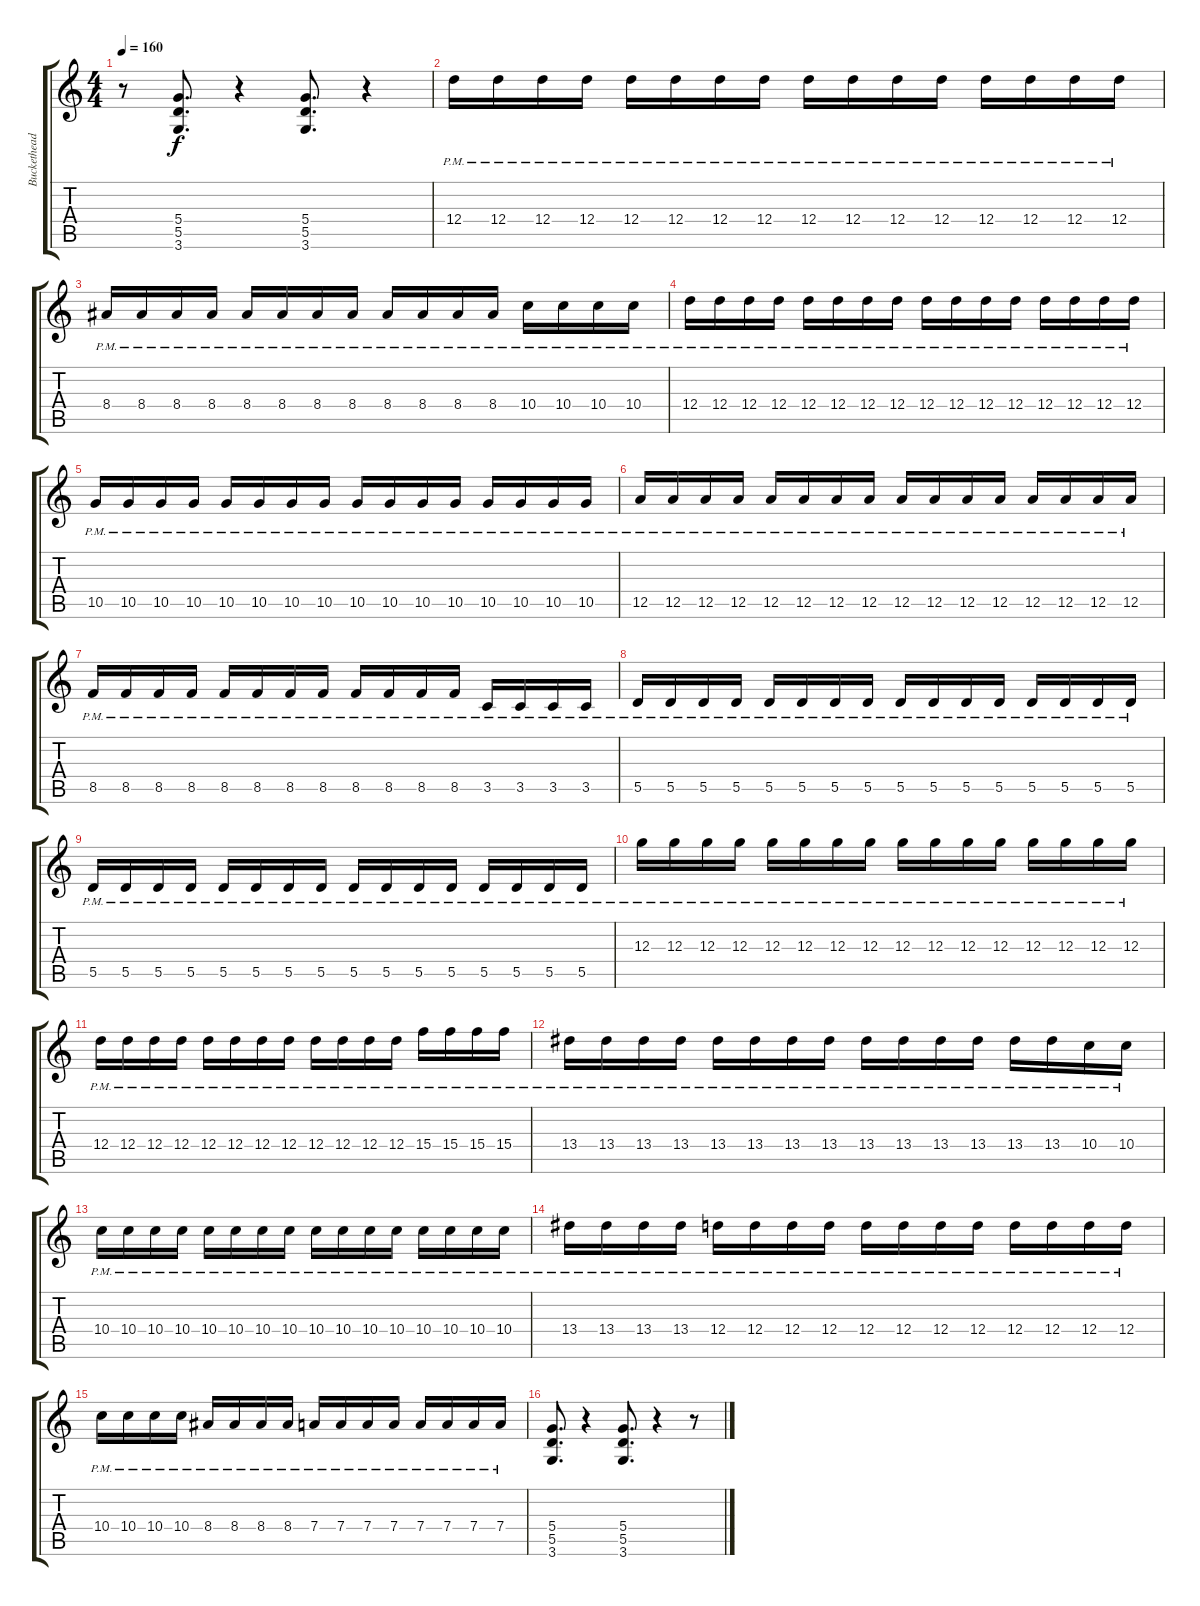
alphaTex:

\track ("Buckethead" "Buckethead") {instrument distortionguitar}
\staff {score tabs}
\tuning (E4 B3 G3 D3 A2 E2) {hide}
\ts (4 4)
\tempo 160
\clef g2
\ks c
r.8{dy f} (5.4 5.5 3.6).8{d} r.4 (5.4 5.5 3.6).8{d} r.4 |
12.4{pm}.16 12.4{pm}.16 12.4{pm}.16 12.4{pm}.16 12.4{pm}.16 12.4{pm}.16 12.4{pm}.16 12.4{pm}.16 12.4{pm}.16 12.4{pm}.16 12.4{pm}.16 12.4{pm}.16 12.4{pm}.16 12.4{pm}.16 12.4{pm}.16 12.4{pm}.16 |
8.4{pm}.16 8.4{pm}.16 8.4{pm}.16 8.4{pm}.16 8.4{pm}.16 8.4{pm}.16 8.4{pm}.16 8.4{pm}.16 8.4{pm}.16 8.4{pm}.16 8.4{pm}.16 8.4{pm}.16 10.4{pm}.16 10.4{pm}.16 10.4{pm}.16 10.4{pm}.16 |
12.4{pm}.16 12.4{pm}.16 12.4{pm}.16 12.4{pm}.16 12.4{pm}.16 12.4{pm}.16 12.4{pm}.16 12.4{pm}.16 12.4{pm}.16 12.4{pm}.16 12.4{pm}.16 12.4{pm}.16 12.4{pm}.16 12.4{pm}.16 12.4{pm}.16 12.4{pm}.16 |
10.5{pm}.16 10.5{pm}.16 10.5{pm}.16 10.5{pm}.16 10.5{pm}.16 10.5{pm}.16 10.5{pm}.16 10.5{pm}.16 10.5{pm}.16 10.5{pm}.16 10.5{pm}.16 10.5{pm}.16 10.5{pm}.16 10.5{pm}.16 10.5{pm}.16 10.5{pm}.16 |
12.5{pm}.16 12.5{pm}.16 12.5{pm}.16 12.5{pm}.16 12.5{pm}.16 12.5{pm}.16 12.5{pm}.16 12.5{pm}.16 12.5{pm}.16 12.5{pm}.16 12.5{pm}.16 12.5{pm}.16 12.5{pm}.16 12.5{pm}.16 12.5{pm}.16 12.5{pm}.16 |
8.5{pm}.16 8.5{pm}.16 8.5{pm}.16 8.5{pm}.16 8.5{pm}.16 8.5{pm}.16 8.5{pm}.16 8.5{pm}.16 8.5{pm}.16 8.5{pm}.16 8.5{pm}.16 8.5{pm}.16 3.5{pm}.16 3.5{pm}.16 3.5{pm}.16 3.5{pm}.16 |
5.5{pm}.16 5.5{pm}.16 5.5{pm}.16 5.5{pm}.16 5.5{pm}.16 5.5{pm}.16 5.5{pm}.16 5.5{pm}.16 5.5{pm}.16 5.5{pm}.16 5.5{pm}.16 5.5{pm}.16 5.5{pm}.16 5.5{pm}.16 5.5{pm}.16 5.5{pm}.16 |
5.5{pm}.16 5.5{pm}.16 5.5{pm}.16 5.5{pm}.16 5.5{pm}.16 5.5{pm}.16 5.5{pm}.16 5.5{pm}.16 5.5{pm}.16 5.5{pm}.16 5.5{pm}.16 5.5{pm}.16 5.5{pm}.16 5.5{pm}.16 5.5{pm}.16 5.5{pm}.16 |
12.3{pm}.16 12.3{pm}.16 12.3{pm}.16 12.3{pm}.16 12.3{pm}.16 12.3{pm}.16 12.3{pm}.16 12.3{pm}.16 12.3{pm}.16 12.3{pm}.16 12.3{pm}.16 12.3{pm}.16 12.3{pm}.16 12.3{pm}.16 12.3{pm}.16 12.3{pm}.16 |
12.4{pm}.16 12.4{pm}.16 12.4{pm}.16 12.4{pm}.16 12.4{pm}.16 12.4{pm}.16 12.4{pm}.16 12.4{pm}.16 12.4{pm}.16 12.4{pm}.16 12.4{pm}.16 12.4{pm}.16 15.4{pm}.16 15.4{pm}.16 15.4{pm}.16 15.4{pm}.16 |
13.4{pm}.16 13.4{pm}.16 13.4{pm}.16 13.4{pm}.16 13.4{pm}.16 13.4{pm}.16 13.4{pm}.16 13.4{pm}.16 13.4{pm}.16 13.4{pm}.16 13.4{pm}.16 13.4{pm}.16 13.4{pm}.16 13.4{pm}.16 10.4{pm}.16 10.4{pm}.16 |
10.4{pm}.16 10.4{pm}.16 10.4{pm}.16 10.4{pm}.16 10.4{pm}.16 10.4{pm}.16 10.4{pm}.16 10.4{pm}.16 10.4{pm}.16 10.4{pm}.16 10.4{pm}.16 10.4{pm}.16 10.4{pm}.16 10.4{pm}.16 10.4{pm}.16 10.4{pm}.16 |
13.4{pm}.16 13.4{pm}.16 13.4{pm}.16 13.4{pm}.16 12.4{pm}.16 12.4{pm}.16 12.4{pm}.16 12.4{pm}.16 12.4{pm}.16 12.4{pm}.16 12.4{pm}.16 12.4{pm}.16 12.4{pm}.16 12.4{pm}.16 12.4{pm}.16 12.4{pm}.16 |
10.4{pm}.16 10.4{pm}.16 10.4{pm}.16 10.4{pm}.16 8.4{pm}.16 8.4{pm}.16 8.4{pm}.16 8.4{pm}.16 7.4{pm}.16 7.4{pm}.16 7.4{pm}.16 7.4{pm}.16 7.4{pm}.16 7.4{pm}.16 7.4{pm}.16 7.4{pm}.16 |
(5.4 5.5 3.6).8{d} r.4 (5.4 5.5 3.6).8{d} r.4 r.8
